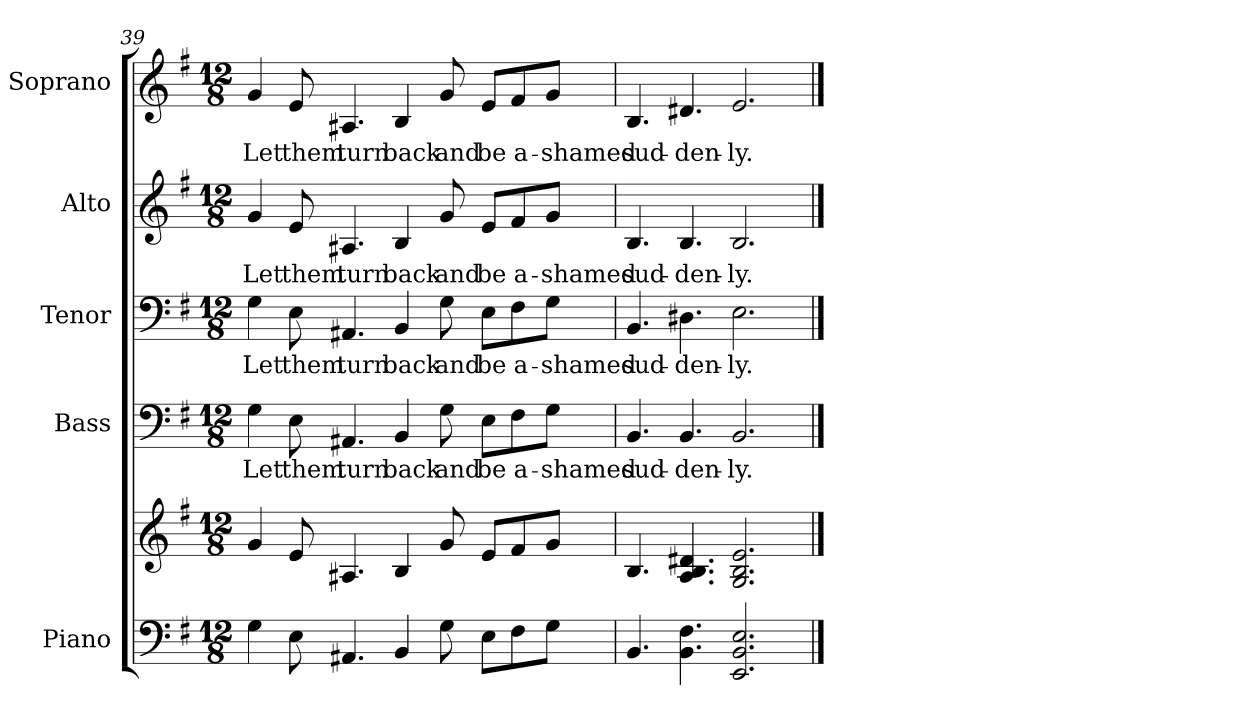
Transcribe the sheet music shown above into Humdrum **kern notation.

**kern	**kern	**kern	**text	**kern	**text	**kern	**text	**kern	**text
*part5	*part5	*part4	*part4	*part3	*part3	*part2	*part2	*part1	*part1
*staff6	*staff5	*staff4	*staff4	*staff3	*staff3	*staff2	*staff2	*staff1	*staff1
*I"Piano	*	*I"Bass	*	*I"Tenor	*	*I"Alto	*	*I"Soprano	*
*I'Pno.	*	*I'B.	*	*I'T.	*	*I'A.	*	*I'S.	*
!!LO:PB:g=z
*clefF4	*clefG2	*clefF4	*	*clefF4	*	*clefG2	*	*clefG2	*
*k[f#]	*k[f#]	*k[f#]	*	*k[f#]	*	*k[f#]	*	*k[f#]	*
*G:	*G:	*G:	*	*G:	*	*G:	*	*G:	*
*M12/8	*M12/8	*M12/8	*	*M12/8	*	*M12/8	*	*M12/8	*
=39	=39	=39	=39	=39	=39	=39	=39	=39	=39
!	!	!	!LO:LY:b:color=#000000	!	!	!	!	!	!
!	!	!	!	!	!LO:LY:b:color=#000000	!	!	!	!
!	!	!	!	!	!	!	!LO:LY:b:color=#000000	!	!
!	!	!	!	!	!	!	!	!	!LO:LY:b:color=#000000
4Gi\	4gi/	4Gi\	Let	4Gi\	Let	4gi/	Let	4gi/	Let
!	!	!	!LO:LY:b:color=#000000	!	!	!	!	!	!
!	!	!	!	!	!LO:LY:b:color=#000000	!	!	!	!
!	!	!	!	!	!	!	!LO:LY:b:color=#000000	!	!
!	!	!	!	!	!	!	!	!	!LO:LY:b:color=#000000
8Ei\	8ei/	8Ei\	them	8Ei\	them	8ei/	them	8ei/	them
!	!	!	!LO:LY:b:color=#000000	!	!	!	!	!	!
!	!	!	!	!	!LO:LY:b:color=#000000	!	!	!	!
!	!	!	!	!	!	!	!LO:LY:b:color=#000000	!	!
!	!	!	!	!	!	!	!	!	!LO:LY:b:color=#000000
4.AA#Xi/	4.A#Xi/	4.AA#Xi/	turn	4.AA#Xi/	turn	4.A#Xi/	turn	4.A#Xi/	turn
!	!	!	!LO:LY:b:color=#000000	!	!	!	!	!	!
!	!	!	!	!	!LO:LY:b:color=#000000	!	!	!	!
!	!	!	!	!	!	!	!LO:LY:b:color=#000000	!	!
!	!	!	!	!	!	!	!	!	!LO:LY:b:color=#000000
4BBi/	4Bi/	4BBi/	back	4BBi/	back	4Bi/	back	4Bi/	back
!	!	!	!LO:LY:b:color=#000000	!	!	!	!	!	!
!	!	!	!	!	!LO:LY:b:color=#000000	!	!	!	!
!	!	!	!	!	!	!	!LO:LY:b:color=#000000	!	!
!	!	!	!	!	!	!	!	!	!LO:LY:b:color=#000000
8Gi\	8gi/	8Gi\	and	8Gi\	and	8gi/	and	8gi/	and
!	!	!	!LO:LY:b:color=#000000	!	!	!	!	!	!
!	!	!	!	!	!LO:LY:b:color=#000000	!	!	!	!
!	!	!	!	!	!	!	!LO:LY:b:color=#000000	!	!
!	!	!	!	!	!	!	!	!	!LO:LY:b:color=#000000
8Ei\L	8ei/L	8Ei\L	be	8Ei\L	be	8ei/L	be	8ei/L	be
!	!	!	!LO:LY:b:color=#000000	!	!	!	!	!	!
!	!	!	!	!	!LO:LY:b:color=#000000	!	!	!	!
!	!	!	!	!	!	!	!LO:LY:b:color=#000000	!	!
!	!	!	!	!	!	!	!	!	!LO:LY:b:color=#000000
8F#i\	8f#i/	8F#i\	a-	8F#i\	a-	8f#i/	a-	8f#i/	a-
!	!	!	!LO:LY:b:color=#000000	!	!	!	!	!	!
!	!	!	!	!	!LO:LY:b:color=#000000	!	!	!	!
!	!	!	!	!	!	!	!LO:LY:b:color=#000000	!	!
!	!	!	!	!	!	!	!	!	!LO:LY:b:color=#000000
8Gi\J	8gi/J	8Gi\J	-shamed	8Gi\J	-shamed	8gi/J	-shamed	8gi/J	-shamed
=40	=40	=40	=40	=40	=40	=40	=40	=40	=40
!	!	!	!LO:LY:b:color=#000000	!	!	!	!	!	!
!	!	!	!	!	!LO:LY:b:color=#000000	!	!	!	!
!	!	!	!	!	!	!	!LO:LY:b:color=#000000	!	!
!	!	!	!	!	!	!	!	!	!LO:LY:b:color=#000000
4.BBi/	4.Bi/	4.BBi/	sud-	4.BBi/	sud-	4.Bi/	sud-	4.Bi/	sud-
!	!	!	!LO:LY:b:color=#000000	!	!	!	!	!	!
!	!	!	!	!	!LO:LY:b:color=#000000	!	!	!	!
!	!	!	!	!	!	!	!LO:LY:b:color=#000000	!	!
!	!	!	!	!	!	!	!	!	!LO:LY:b:color=#000000
4.BBi\ 4.F#i	4.Ai/ 4.Bi 4.d#Xi	4.BBi/	-den-	4.D#Xi\	-den-	4.Bi/	-den-	4.d#Xi/	-den-
!	!	!	!LO:LY:b:color=#000000	!	!	!	!	!	!
!	!	!	!	!	!LO:LY:b:color=#000000	!	!	!	!
!	!	!	!	!	!	!	!LO:LY:b:color=#000000	!	!
!	!	!	!	!	!	!	!	!	!LO:LY:b:color=#000000
2.EEi/ 2.BBi 2.Ei	2.Gi/ 2.Bi 2.ei	2.BBi/	-ly.	2.Ei\	-ly.	2.Bi/	-ly.	2.ei/	-ly.
==	==	==	==	==	==	==	==	==	==
*-	*-	*-	*-	*-	*-	*-	*-	*-	*-
